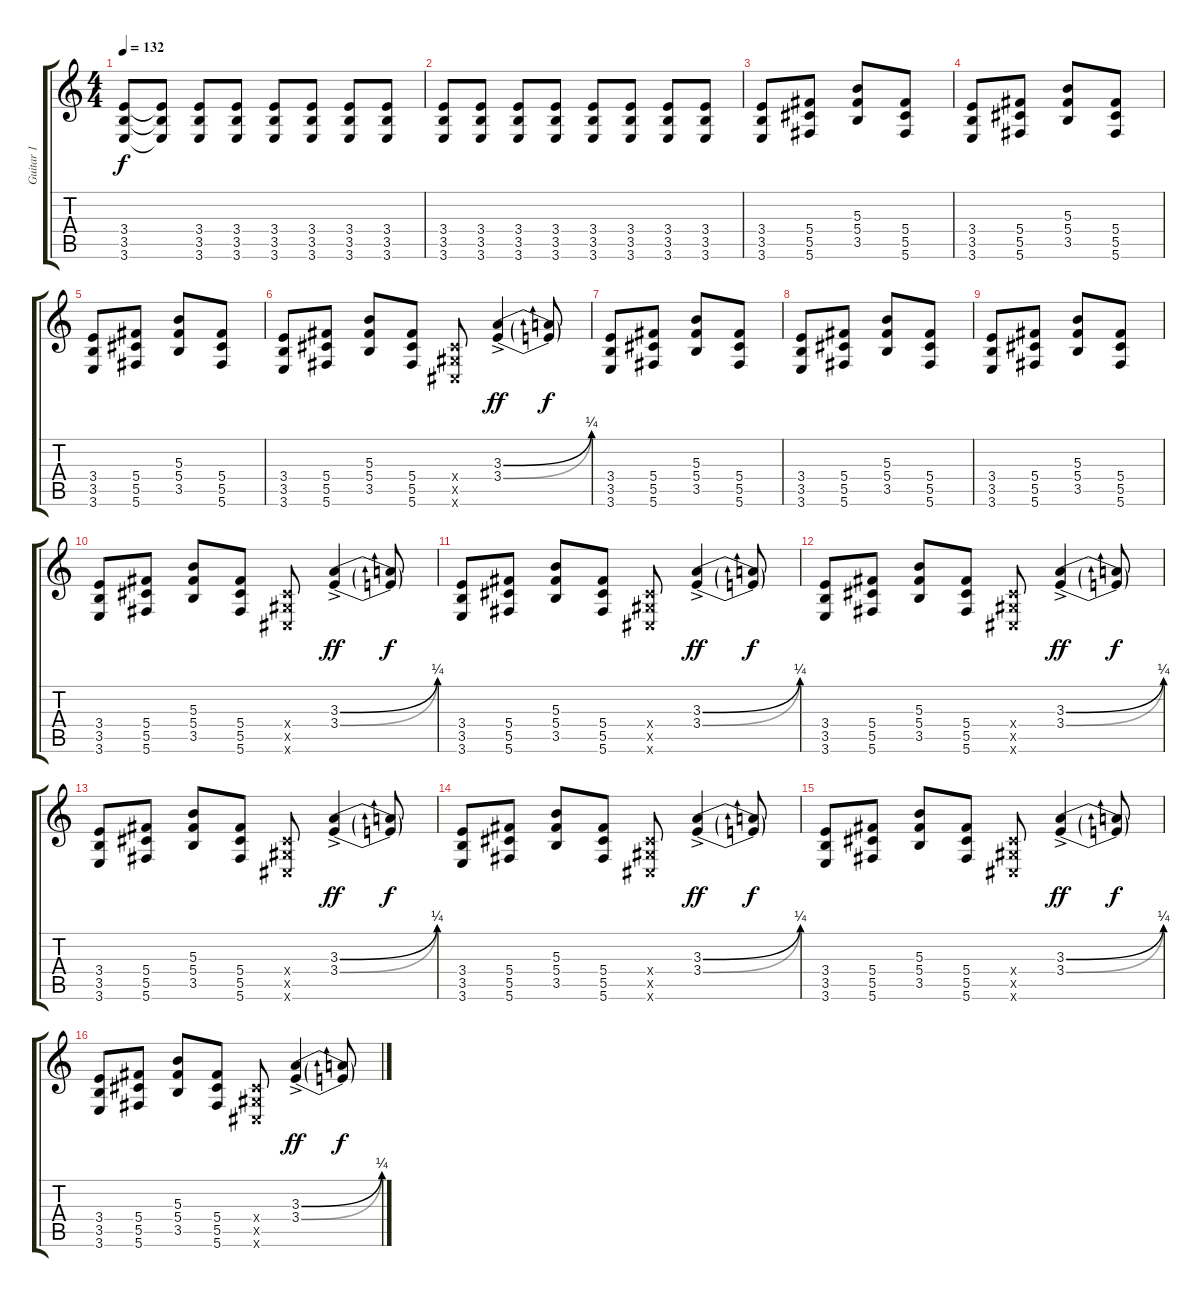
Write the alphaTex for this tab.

\track ("Guitar 1" "Guitar 1") {instrument distortionguitar}
\staff {score tabs}
\tuning (Eb4 Bb3 Gb3 Db3 Ab2 Db2) {hide}
\ts (4 4)
\tempo 132
\clef g2
\ks c
(3.4{t} 3.5{t} 3.6{t}).8{dy f} (3.4{t} 3.5{t} 3.6{t}).8 (3.4 3.5 3.6).8 (3.4 3.5 3.6).8 (3.4 3.5 3.6).8 (3.4 3.5 3.6).8 (3.4 3.5 3.6).8 (3.4 3.5 3.6).8 |
(3.4 3.5 3.6).8 (3.4 3.5 3.6).8 (3.4 3.5 3.6).8 (3.4 3.5 3.6).8 (3.4 3.5 3.6).8 (3.4 3.5 3.6).8 (3.4 3.5 3.6).8 (3.4 3.5 3.6).8 |
(3.4 3.5 3.6).8 (5.4 5.5 5.6).8 (5.3 5.4 3.5).8 (5.4 5.5 5.6).8 |
(3.4 3.5 3.6).8 (5.4 5.5 5.6).8 (5.3 5.4 3.5).8 (5.4 5.5 5.6).8 |
(3.4 3.5 3.6).8 (5.4 5.5 5.6).8 (5.3 5.4 3.5).8 (5.4 5.5 5.6).8 |
(3.4 3.5 3.6).8 (5.4 5.5 5.6).8 (5.3 5.4 3.5).8 (5.4 5.5 5.6).8 (0.4{x} 0.5{x} 0.6{x}).8 (3.3{be (bend 0 0 60 1) ac} 3.4{be (bend 0 0 60 1) ac}).4{dy ff} (3.3{t} 3.4{t}).8{dy f} |
(3.4 3.5 3.6).8 (5.4 5.5 5.6).8 (5.3 5.4 3.5).8 (5.4 5.5 5.6).8 |
(3.4 3.5 3.6).8 (5.4 5.5 5.6).8 (5.3 5.4 3.5).8 (5.4 5.5 5.6).8 |
(3.4 3.5 3.6).8 (5.4 5.5 5.6).8 (5.3 5.4 3.5).8 (5.4 5.5 5.6).8 |
(3.4 3.5 3.6).8 (5.4 5.5 5.6).8 (5.3 5.4 3.5).8 (5.4 5.5 5.6).8 (0.4{x} 0.5{x} 0.6{x}).8 (3.3{be (bend 0 0 60 1) ac} 3.4{be (bend 0 0 60 1) ac}).4{dy ff} (3.3{t} 3.4{t}).8{dy f} |
(3.4 3.5 3.6).8 (5.4 5.5 5.6).8 (5.3 5.4 3.5).8 (5.4 5.5 5.6).8 (0.4{x} 0.5{x} 0.6{x}).8 (3.3{be (bend 0 0 60 1) ac} 3.4{be (bend 0 0 60 1) ac}).4{dy ff} (3.3{t} 3.4{t}).8{dy f} |
(3.4 3.5 3.6).8 (5.4 5.5 5.6).8 (5.3 5.4 3.5).8 (5.4 5.5 5.6).8 (0.4{x} 0.5{x} 0.6{x}).8 (3.3{be (bend 0 0 60 1) ac} 3.4{be (bend 0 0 60 1) ac}).4{dy ff} (3.3{t} 3.4{t}).8{dy f} |
(3.4 3.5 3.6).8 (5.4 5.5 5.6).8 (5.3 5.4 3.5).8 (5.4 5.5 5.6).8 (0.4{x} 0.5{x} 0.6{x}).8 (3.3{be (bend 0 0 60 1) ac} 3.4{be (bend 0 0 60 1) ac}).4{dy ff} (3.3{t} 3.4{t}).8{dy f} |
(3.4 3.5 3.6).8 (5.4 5.5 5.6).8 (5.3 5.4 3.5).8 (5.4 5.5 5.6).8 (0.4{x} 0.5{x} 0.6{x}).8 (3.3{be (bend 0 0 60 1) ac} 3.4{be (bend 0 0 60 1) ac}).4{dy ff} (3.3{t} 3.4{t}).8{dy f} |
(3.4 3.5 3.6).8 (5.4 5.5 5.6).8 (5.3 5.4 3.5).8 (5.4 5.5 5.6).8 (0.4{x} 0.5{x} 0.6{x}).8 (3.3{be (bend 0 0 60 1) ac} 3.4{be (bend 0 0 60 1) ac}).4{dy ff} (3.3{t} 3.4{t}).8{dy f} |
(3.4 3.5 3.6).8 (5.4 5.5 5.6).8 (5.3 5.4 3.5).8 (5.4 5.5 5.6).8 (0.4{x} 0.5{x} 0.6{x}).8 (3.3{be (bend 0 0 60 1) ac} 3.4{be (bend 0 0 60 1) ac}).4{dy ff} (3.3{t} 3.4{t}).8{dy f}
